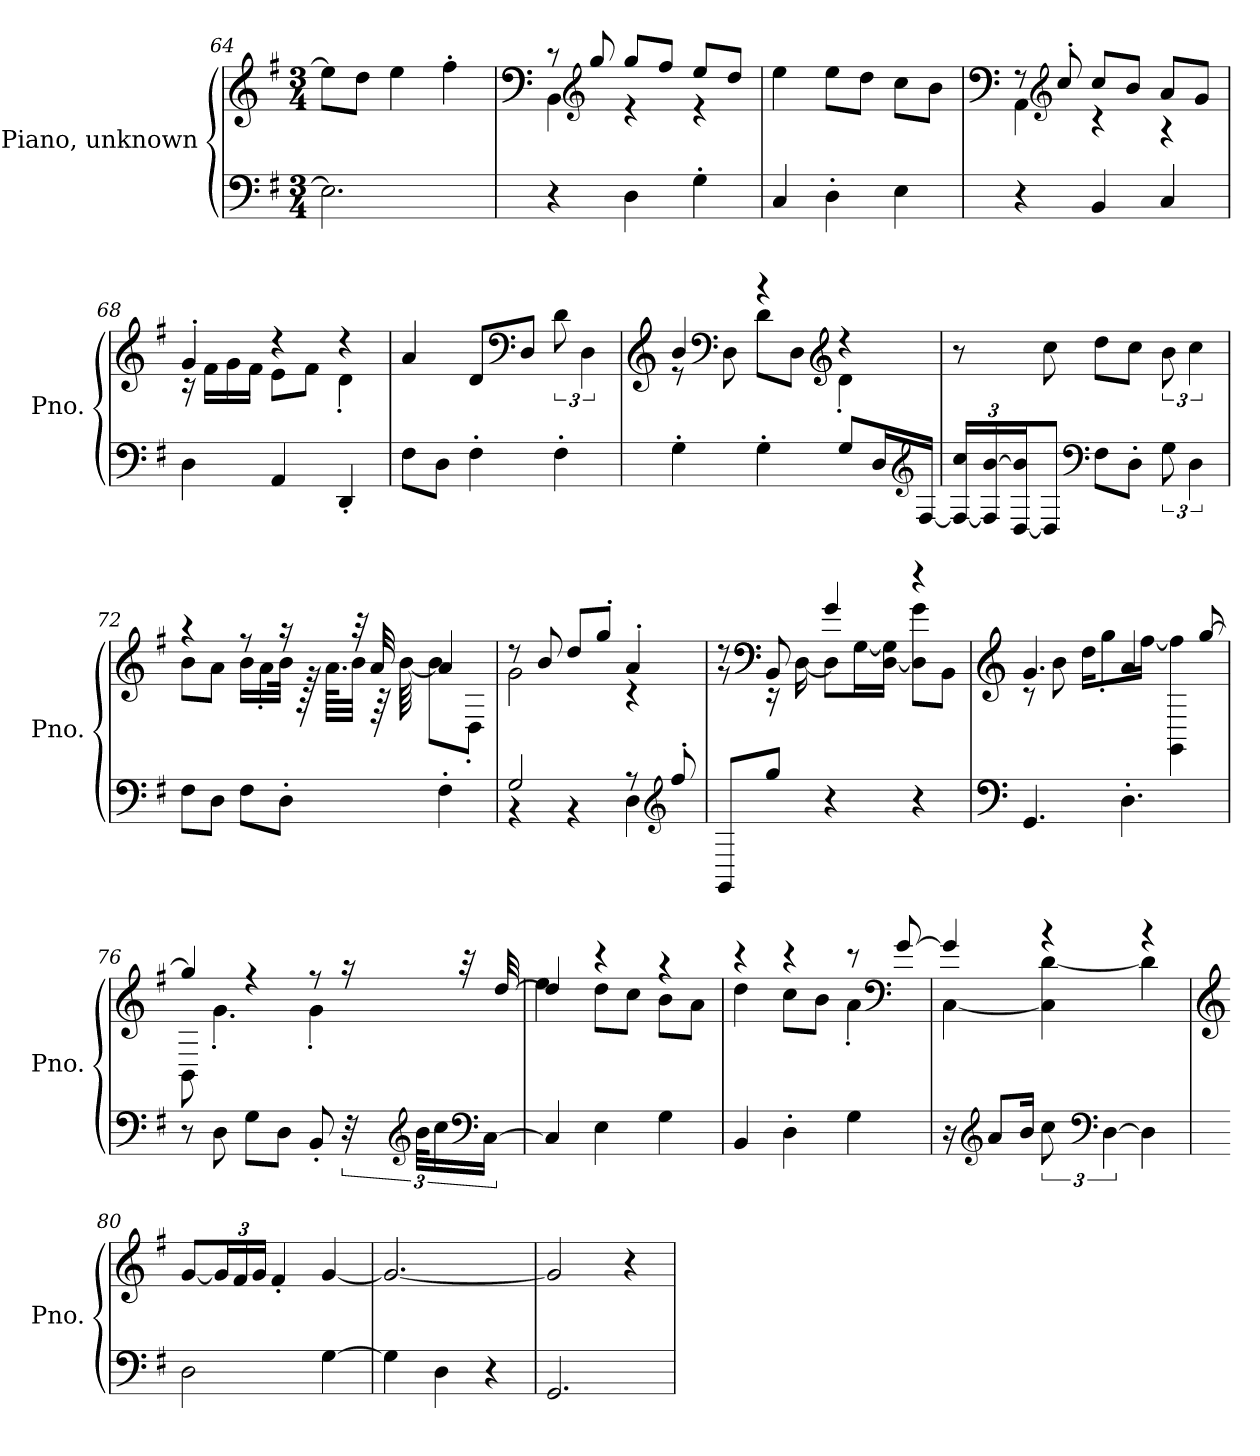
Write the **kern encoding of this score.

**kern	**kern
*part1	*part1
*staff2	*staff1
*I"Piano, unknown	*
*I'Pno.	*
*clefF4	*clefG2
*k[f#]	*k[f#]
*M3/4	*M3/4
=64	=64
2.E\]	8ee\L]
.	8dd\J
.	4ee\
.	4ff#'\
=65	=65
*	*clefF4
*	*^
4r	8r	4BB\
*	*clefG2	*
.	8gg/	.
4D\	8gg/L	4r
.	8ff#/J	.
4G'\	8ee/L	4r
.	8dd/J	.
*	*v	*v
=66	=66
4C/	4ee\
4D'\	8ee\L
.	8dd\J
4E\	8cc\L
.	8b\J
!!LO:LB:g=z
=67	=67
*	*clefF4
*	*^
4r	8r	4AA\
*	*clefG2	*
.	8cc'/	.
4BB/	8cc/L	4r
.	8b/J	.
4C/	8a/L	4r
.	8g/J	.
=68	=68	=68
4D\	4g'/	16r
.	.	16f#\LL
.	.	16g\
.	.	16f#\JJ
4AA/	4r	8e\L
.	.	8f#\J
4DD'/	4r	4d'\
*	*v	*v
=69	=69
8F#\L	4a/
8D\J	.
4F#'\	8d/L
*	*clefF4
.	8D/J
4F#'\	12d\
.	6D\
=70	=70
*	*clefG2
*	*^
4G'\	4b/	8r
*	*clefF4	*
.	.	8D\
4G'\	4r	8d\L
.	.	8D\J
*	*clefG2	*
8G/L	4r	4d'\
16D/L	.	.
*clefG2	*	*
[16F#/JJ	.	.
*	*v	*v
!!LO:LB:g=z
=71	=71
*Xbrackettup	*
24F#/_ 24cc/LL	8r
24F#/] [24b/	.
[24D/ 24b/]J	.
8D/J]	8cc\
*clefF4	*
8F#\L	8dd\L
8D'\J	8cc\J
*brackettup	*
12G\	12b\
6D\	6cc\
=72	=72
*	*^
8F#\L	4r	8b\L
8D\J	.	8a\J
8F#\L	8r	16b\LL
.	.	16a'\
8D'\J	16r	32b\JJk
.	.	128r
.	.	64.a\KLLL
.	32r	32b\JJJ
.	32a/	64r
.	.	[64b\
4F#'\	4a/	8b\L]
.	.	8D'\J
=73	=73	=73
*^	*	*
2G/	4r	8r	2g\
.	.	8b/	.
.	4r	8dd/L	.
.	.	8gg'/J	.
8r	4D\	4a'/	4r
*clefG2	*	*	*
8ff#'/	.	.	.
*v	*v	*	*
!!LO:LB:g=z	!!
=74	=74	=74
8GG/L	8r	8r
*	*clefF4	*
8gg/J	8BB/	16r
.	.	[16D\
4r	4g/	8D\L]
.	.	[16G\L
.	.	[16D\ 16G\]JJ
4r	4r	8D\] 8g\L
.	.	8BB\J
=75	=75	=75
*clefF4	*clefG2	*
4.GG/	4.g/	8r
.	.	8b\
.	.	16dd\KL
.	.	8gg'\
4.D'\	4a/	.
.	.	[16ff#\Jk
.	.	4GG\ 4ff#\]
.	[8gg/	.
=76	=76	=76
8r	4gg/]	8BB\
8D\	.	4.g'\
8G\L	4r	.
8D\J	.	.
8BB'/	8r	4g'\
48r	16r	.
*clefG2	*	*
48b\KLL	.	.
24cc\	.	.
.	32r	.
*clefF4	*	*
[24C\JJ	.	.
.	[32dd/	.
=77	=77	=77
4C/]	4dd/]	4ee\
4E\	4r	8dd\L
.	.	8cc\J
4G\	4r	8b\L
.	.	8a\J
!!LO:PB:g=z	!!
=78	=78	=78
4BB/	4r	4dd\
4D'\	4r	8cc\L
.	.	8b\J
4G\	8r	4a'\
*	*clefF4	*
.	[8g/	.
=79	=79	=79
16r	4g/]	[4C\
*clefG2	*	*
8a/L	.	.
16b/Jk	.	.
12cc\	4r	4C\] [4d\
*clefF4	*	*
[6D\	.	.
4D\]	4r	4d\]
*	*v	*v
=80	=80
*	*clefG2
2D\	[8g/L
*	*Xbrackettup
.	24g/L]
.	24f#/
.	24g/JJ
.	4f#'/
[4G\	[4g/
=81	=81
4G\]	2.g/_
4D\	.
4r	.
=82	=82
2.GG/	2g/]
.	4r
=	=
*-	*-
